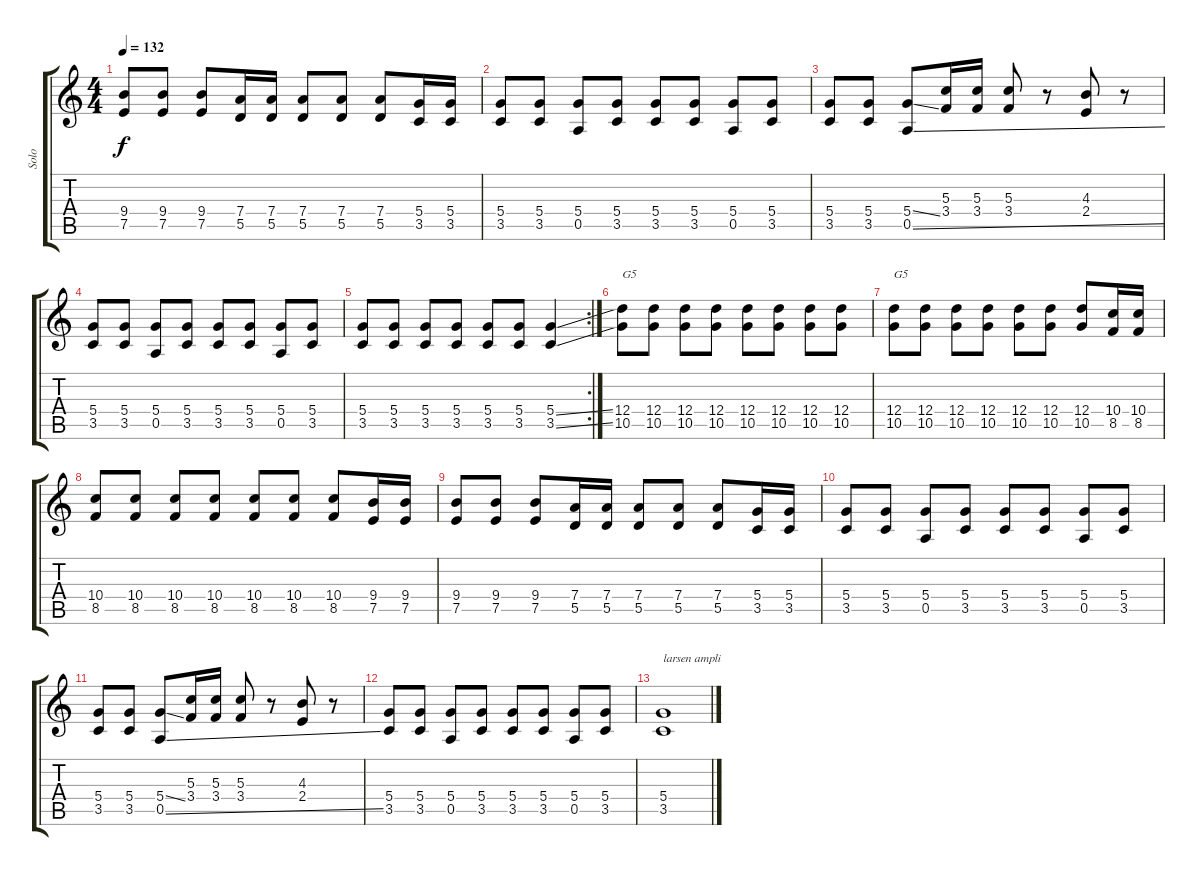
\track ("Solo" "Solo") {instrument distortionguitar}
\staff {score tabs}
\tuning (E4 B3 G3 D3 A2 E2) {hide}
\ts (4 4)
\tempo 132
\clef g2
\ks c
(9.4 7.5).8{dy f} (9.4 7.5).8 (9.4 7.5).8 (7.4 5.5).16 (7.4 5.5).16 (7.4 5.5).8 (7.4 5.5).8 (7.4 5.5).8 (5.4 3.5).16 (5.4 3.5).16 |
(5.4 3.5).8 (5.4 3.5).8 (5.4 0.5).8 (5.4 3.5).8 (5.4 3.5).8 (5.4 3.5).8 (5.4 0.5).8 (5.4 3.5).8 |
(5.4 3.5).8 (5.4 3.5).8 (5.4{ss} 0.5{ss}).8 (5.3 3.4).16 (5.3 3.4).16 (5.3 3.4).8 r.8 (4.3 2.4).8 r.8 |
(5.4 3.5).8 (5.4 3.5).8 (5.4 0.5).8 (5.4 3.5).8 (5.4 3.5).8 (5.4 3.5).8 (5.4 0.5).8 (5.4 3.5).8 |
\rc 2
(5.4 3.5).8 (5.4 3.5).8 (5.4 3.5).8 (5.4 3.5).8 (5.4 3.5).8 (5.4 3.5).8 (5.4{ss} 3.5{ss}).4 |
(12.4 10.5).8{txt "G5"} (12.4 10.5).8 (12.4 10.5).8 (12.4 10.5).8 (12.4 10.5).8 (12.4 10.5).8 (12.4 10.5).8 (12.4 10.5).8 |
(12.4 10.5).8{txt "G5"} (12.4 10.5).8 (12.4 10.5).8 (12.4 10.5).8 (12.4 10.5).8 (12.4 10.5).8 (12.4 10.5).8 (10.4 8.5).16 (10.4 8.5).16 |
(10.4 8.5).8 (10.4 8.5).8 (10.4 8.5).8 (10.4 8.5).8 (10.4 8.5).8 (10.4 8.5).8 (10.4 8.5).8 (9.4 7.5).16 (9.4 7.5).16 |
(9.4 7.5).8 (9.4 7.5).8 (9.4 7.5).8 (7.4 5.5).16 (7.4 5.5).16 (7.4 5.5).8 (7.4 5.5).8 (7.4 5.5).8 (5.4 3.5).16 (5.4 3.5).16 |
(5.4 3.5).8 (5.4 3.5).8 (5.4 0.5).8 (5.4 3.5).8 (5.4 3.5).8 (5.4 3.5).8 (5.4 0.5).8 (5.4 3.5).8 |
(5.4 3.5).8 (5.4 3.5).8 (5.4{ss} 0.5{ss}).8 (5.3 3.4).16 (5.3 3.4).16 (5.3 3.4).8 r.8 (4.3 2.4).8 r.8 |
(5.4 3.5).8 (5.4 3.5).8 (5.4 0.5).8 (5.4 3.5).8 (5.4 3.5).8 (5.4 3.5).8 (5.4 0.5).8 (5.4 3.5).8 |
(5.4 3.5).1{txt "larsen ampli"}
